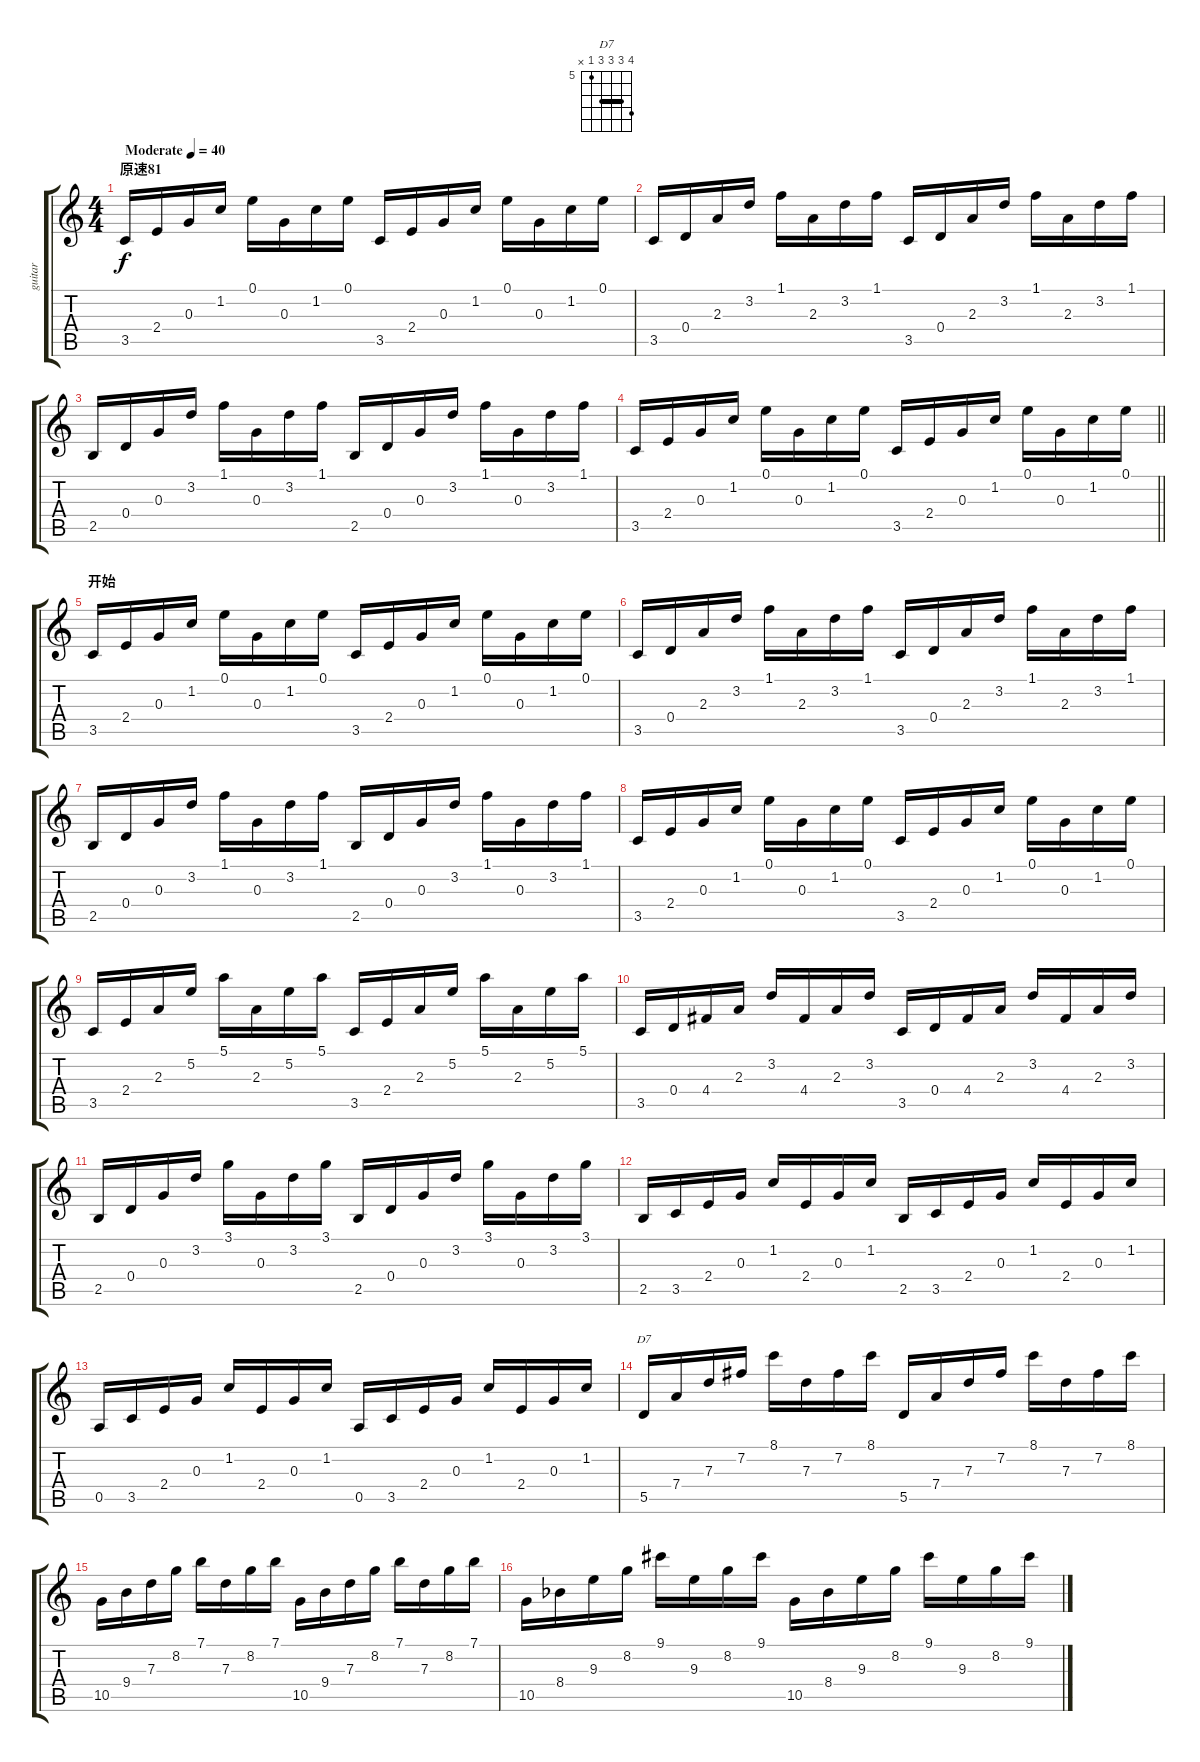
\track ("guitar" "guitar") {instrument acousticguitarnylon}
\staff {score tabs}
\tuning (E4 B3 G3 D3 A2 E2) {hide}
\chord ("D7" 8 7 7 7 5 x) {firstfret 5 barre 7}
\ts (4 4)
\section ("" "原速81")
\tempo (40 "Moderate")
\clef g2
\ks c
3.5.16{dy f instrument acousticguitarnylon} 2.4.16 0.3.16 1.2.16 0.1.16 0.3.16 1.2.16 0.1.16 3.5.16 2.4.16 0.3.16 1.2.16 0.1.16 0.3.16 1.2.16 0.1.16 |
3.5.16 0.4.16 2.3.16 3.2.16 1.1.16 2.3.16 3.2.16 1.1.16 3.5.16 0.4.16 2.3.16 3.2.16 1.1.16 2.3.16 3.2.16 1.1.16 |
2.5.16 0.4.16 0.3.16 3.2.16 1.1.16 0.3.16 3.2.16 1.1.16 2.5.16 0.4.16 0.3.16 3.2.16 1.1.16 0.3.16 3.2.16 1.1.16 |
\barLineRight lightlight
3.5.16 2.4.16 0.3.16 1.2.16 0.1.16 0.3.16 1.2.16 0.1.16 3.5.16 2.4.16 0.3.16 1.2.16 0.1.16 0.3.16 1.2.16 0.1.16 |
\section ("" "开始")
3.5.16 2.4.16 0.3.16 1.2.16 0.1.16 0.3.16 1.2.16 0.1.16 3.5.16 2.4.16 0.3.16 1.2.16 0.1.16 0.3.16 1.2.16 0.1.16 |
3.5.16 0.4.16 2.3.16 3.2.16 1.1.16 2.3.16 3.2.16 1.1.16 3.5.16 0.4.16 2.3.16 3.2.16 1.1.16 2.3.16 3.2.16 1.1.16 |
2.5.16 0.4.16 0.3.16 3.2.16 1.1.16 0.3.16 3.2.16 1.1.16 2.5.16 0.4.16 0.3.16 3.2.16 1.1.16 0.3.16 3.2.16 1.1.16 |
3.5.16 2.4.16 0.3.16 1.2.16 0.1.16 0.3.16 1.2.16 0.1.16 3.5.16 2.4.16 0.3.16 1.2.16 0.1.16 0.3.16 1.2.16 0.1.16 |
3.5.16 2.4.16 2.3.16 5.2.16 5.1.16 2.3.16 5.2.16 5.1.16 3.5.16 2.4.16 2.3.16 5.2.16 5.1.16 2.3.16 5.2.16 5.1.16 |
3.5.16 0.4.16 4.4.16 2.3.16 3.2.16 4.4.16 2.3.16 3.2.16 3.5.16 0.4.16 4.4.16 2.3.16 3.2.16 4.4.16 2.3.16 3.2.16 |
2.5.16 0.4.16 0.3.16 3.2.16 3.1.16 0.3.16 3.2.16 3.1.16 2.5.16 0.4.16 0.3.16 3.2.16 3.1.16 0.3.16 3.2.16 3.1.16 |
2.5.16 3.5.16 2.4.16 0.3.16 1.2.16 2.4.16 0.3.16 1.2.16 2.5.16 3.5.16 2.4.16 0.3.16 1.2.16 2.4.16 0.3.16 1.2.16 |
0.5.16 3.5.16 2.4.16 0.3.16 1.2.16 2.4.16 0.3.16 1.2.16 0.5.16 3.5.16 2.4.16 0.3.16 1.2.16 2.4.16 0.3.16 1.2.16 |
5.5.16{ch "D7"} 7.4.16 7.3.16 7.2.16 8.1.16 7.3.16 7.2.16 8.1.16 5.5.16 7.4.16 7.3.16 7.2.16 8.1.16 7.3.16 7.2.16 8.1.16 |
10.5.16 9.4.16 7.3.16 8.2.16 7.1.16 7.3.16 8.2.16 7.1.16 10.5.16 9.4.16 7.3.16 8.2.16 7.1.16 7.3.16 8.2.16 7.1.16 |
10.5.16 8.4{acc b}.16 9.3.16 8.2.16 9.1.16 9.3.16 8.2.16 9.1.16 10.5.16 8.4{acc b}.16 9.3.16 8.2.16 9.1.16 9.3.16 8.2.16 9.1.16
